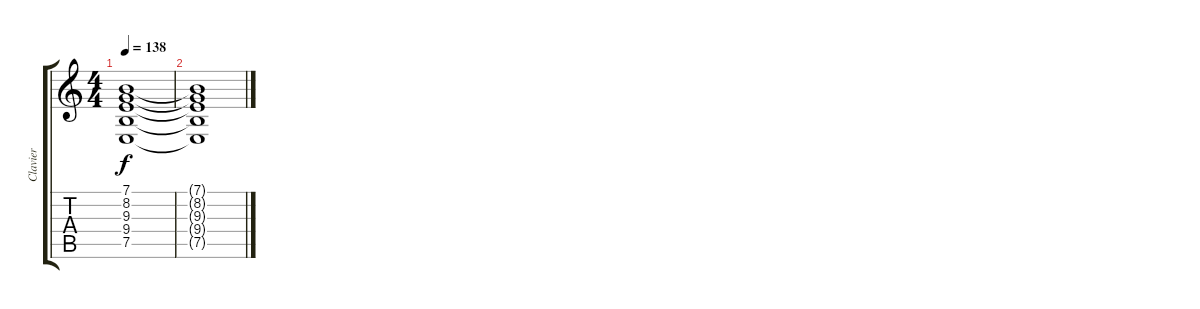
\track ("Clavier" "Clavier") {instrument stringensemble2}
\staff {score tabs}
\tuning (E4 B3 G3 D3 A2 E2) {hide}
\ts (4 4)
\tempo 138
\clef g2
\ks c
(7.1{t} 8.2{t} 9.3{t} 9.4{t} 7.5{t}).1{dy f} |
(7.1{t} 8.2{t} 9.3{t} 9.4{t} 7.5{t}).1
